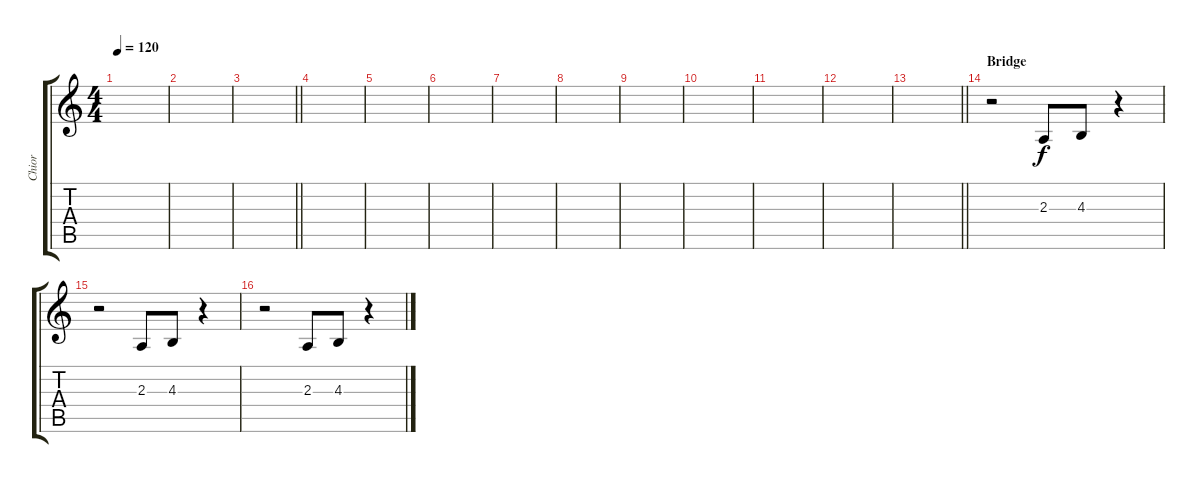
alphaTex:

\track ("Chior" "Chior") {instrument choiraahs}
\staff {score tabs}
\tuning (E4 B3 G3 D3 A2 E2) {hide}
\ts (4 4)
\tempo 120
\clef g2
\ks c
|
|
\barLineRight lightlight
|
|
|
|
|
|
|
|
|
|
\barLineRight lightlight
|
\section ("" "Bridge")
r.2 2.3.8 4.3.8 r.4 |
r.2 2.3.8 4.3.8 r.4 |
r.2 2.3.8 4.3.8 r.4
